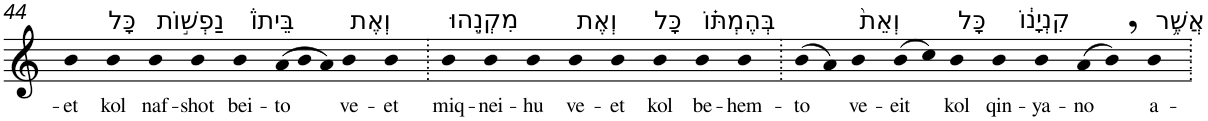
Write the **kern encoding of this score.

**kern	**text
*part1	*part1
*staff1	*staff1
*I"Piano	*
*I'Pno	*
!!LO:PB:g=z
*clefG2	*
*k[]	*
=44	=44
!	!LO:LY:b
4b	-et
!LO:TX:a:t=כָּל	!
!	!LO:LY:b
4b	kol
!LO:TX:a:t=נַפְשׁ֣וֹת	!
!	!LO:LY:b
4b	naf-
!	!LO:LY:b
4b	-shot
!LO:TX:a:t=בֵּיתוֹ֒	!
!	!LO:LY:b
4b	bei-
*Xtuplet	*
!	!LO:LY:b
(>12a	-to
12b	.
12a)	.
!LO:TX:a:t=וְאֶת	!
!	!LO:LY:b
4b	ve-
!	!LO:LY:b
4b	-et
=45.	=45.
!LO:TX:a:t=מִקְנֵ֣הוּ	!
!	!LO:LY:b
4b	miq-
!	!LO:LY:b
4b	-nei-
!	!LO:LY:b
4b	-hu
!LO:TX:a:t=וְאֶת	!
!	!LO:LY:b
4b	ve-
!	!LO:LY:b
4b	-et
!LO:TX:a:t=כָּל	!
!	!LO:LY:b
4b	kol
!LO:TX:a:t=בְּהֶמְתּ֗וֹ	!
!	!LO:LY:b
4b	be-
!	!LO:LY:b
4b	-hem-
=46.	=46.
!	!LO:LY:b
(>8b	-to
8a)	.
!LO:TX:a:t=וְאֵת֙	!
!	!LO:LY:b
4b	ve-
!	!LO:LY:b
(>8b	-eit
8cc)	.
!LO:TX:a:t=כָּל	!
!	!LO:LY:b
4b	kol
!LO:TX:a:t=קִנְיָנ֔וֹ	!
!	!LO:LY:b
4b	qin-
!	!LO:LY:b
4b	-ya-
!	!LO:LY:b
(>8a	-no
8b,)	.
!LO:TX:a:t=אֲשֶׁ֥ר	!
!	!LO:LY:b
4b	a-
=.	=.
*-	*-
